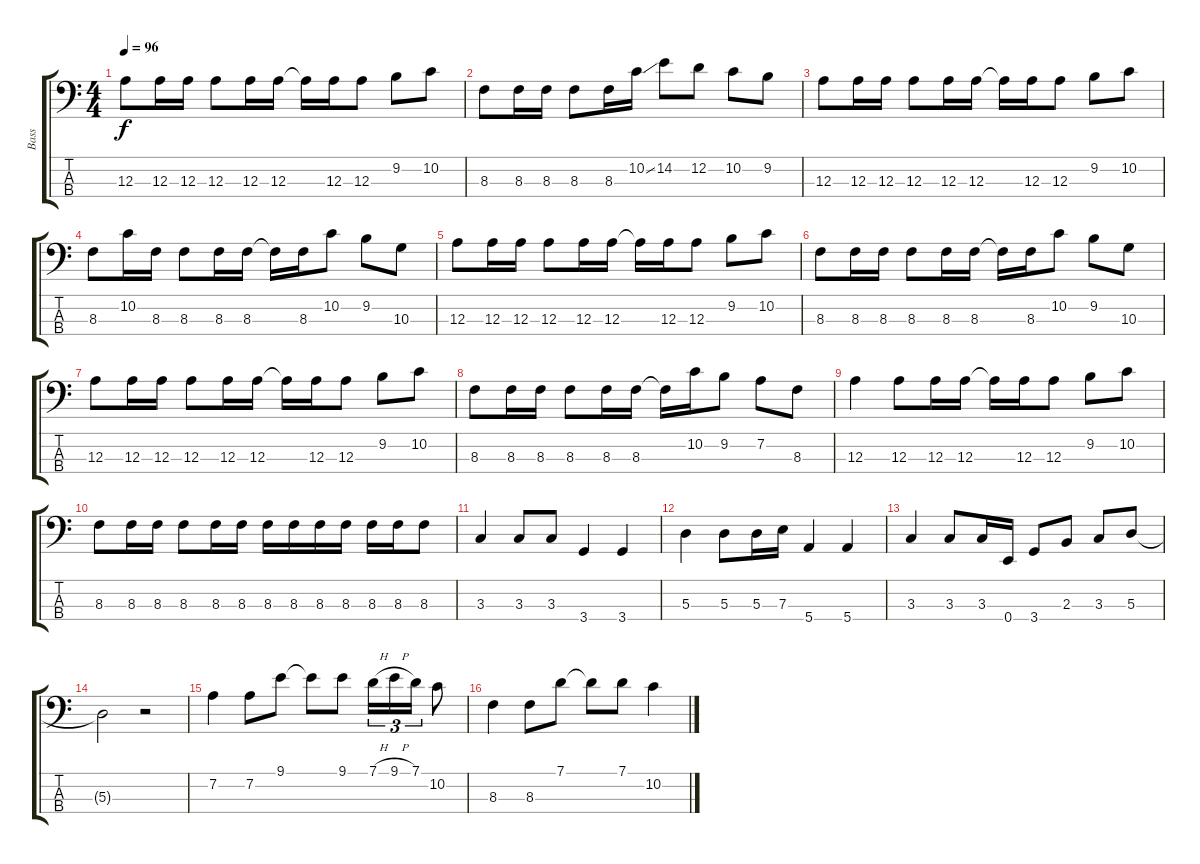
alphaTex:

\track ("Bass" "Bass") {instrument electricbassfinger}
\staff {score tabs}
\tuning (G2 D2 A1 E1) {hide}
\ts (4 4)
\tempo 96
\clef f4
\ks c
12.3.8{dy f} 12.3.16 12.3.16 12.3.8 12.3.16 12.3.16 12.3{t}.16 12.3.16 12.3.8 9.2.8 10.2.8 |
8.3.8 8.3.16 8.3.16 8.3.8 8.3.16 10.2{ss}.16 14.2.8 12.2.8 10.2.8 9.2.8 |
12.3.8 12.3.16 12.3.16 12.3.8 12.3.16 12.3.16 12.3{t}.16 12.3.16 12.3.8 9.2.8 10.2.8 |
8.3.8 10.2.16 8.3.16 8.3.8 8.3.16 8.3.16 8.3{t}.16 8.3.16 10.2.8 9.2.8 10.3.8 |
12.3.8 12.3.16 12.3.16 12.3.8 12.3.16 12.3.16 12.3{t}.16 12.3.16 12.3.8 9.2.8 10.2.8 |
8.3.8 8.3.16 8.3.16 8.3.8 8.3.16 8.3.16 8.3{t}.16 8.3.16 10.2.8 9.2.8 10.3.8 |
12.3.8 12.3.16 12.3.16 12.3.8 12.3.16 12.3.16 12.3{t}.16 12.3.16 12.3.8 9.2.8 10.2.8 |
8.3.8 8.3.16 8.3.16 8.3.8 8.3.16 8.3.16 8.3{t}.16 10.2.16 9.2.8 7.2.8 8.3.8 |
12.3.4 12.3.8 12.3.16 12.3.16 12.3{t}.16 12.3.16 12.3.8 9.2.8 10.2.8 |
8.3.8 8.3.16 8.3.16 8.3.8 8.3.16 8.3.16 8.3.16 8.3.16 8.3.16 8.3.16 8.3.16 8.3.16 8.3.8 |
3.3.4 3.3.8 3.3.8 3.4.4 3.4.4 |
5.3.4 5.3.8 5.3.16 7.3.16 5.4.4 5.4.4 |
3.3.4 3.3.8 3.3.16 0.4.16 3.4.8 2.3.8 3.3.8 5.3.8 |
5.3{t}.2 r.2 |
7.2.4 7.2.8 9.1.8 9.1{t}.8 9.1.8 7.1{h}.16{tu (3 2)} 9.1{h}.16{tu (3 2)} 7.1.16{tu (3 2)} 10.2.8 |
8.3.4 8.3.8 7.1.8 7.1{t}.8 7.1.8 10.2.4
